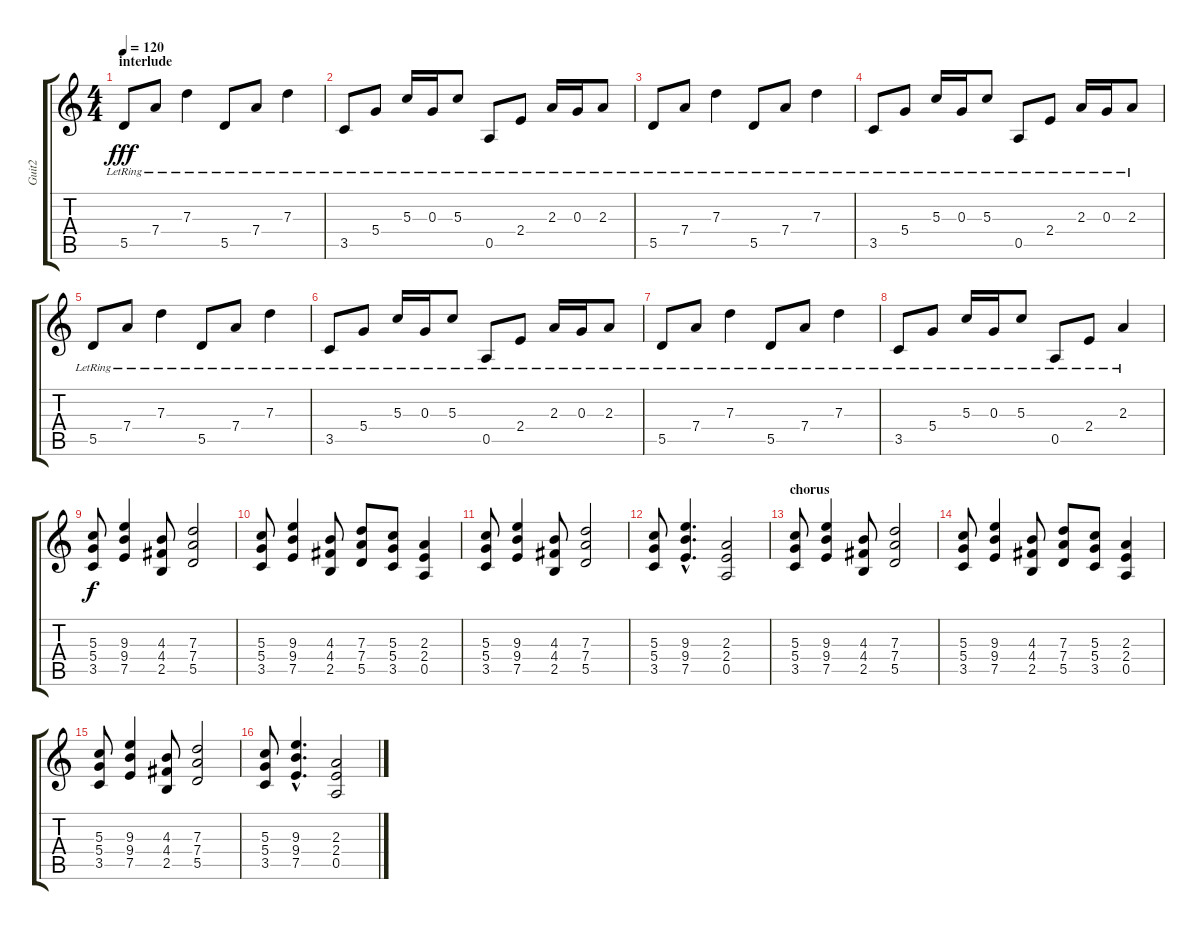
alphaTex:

\track ("Guit2" "Guit2") {instrument electricguitarclean}
\staff {score tabs}
\tuning (E4 B3 G3 D3 A2 E2) {hide}
\ts (4 4)
\section ("" "interlude")
\tempo 120
\clef g2
\ks c
5.5{lr}.8{dy fff} 7.4{lr}.8 7.3{lr}.4 5.5{lr}.8 7.4{lr}.8 7.3{lr}.4 |
3.5{lr}.8 5.4{lr}.8 5.3{lr}.16 0.3{lr}.16 5.3{lr}.8 0.5{lr}.8 2.4{lr}.8 2.3{lr}.16 0.3{lr}.16 2.3{lr}.8 |
5.5{lr}.8 7.4{lr}.8 7.3{lr}.4 5.5{lr}.8 7.4{lr}.8 7.3{lr}.4 |
3.5{lr}.8 5.4{lr}.8 5.3{lr}.16 0.3{lr}.16 5.3{lr}.8 0.5{lr}.8 2.4{lr}.8 2.3{lr}.16 0.3{lr}.16 2.3{lr}.8 |
5.5{lr}.8 7.4{lr}.8 7.3{lr}.4 5.5{lr}.8 7.4{lr}.8 7.3{lr}.4 |
3.5{lr}.8 5.4{lr}.8 5.3{lr}.16 0.3{lr}.16 5.3{lr}.8 0.5{lr}.8 2.4{lr}.8 2.3{lr}.16 0.3{lr}.16 2.3{lr}.8 |
5.5{lr}.8 7.4{lr}.8 7.3{lr}.4 5.5{lr}.8 7.4{lr}.8 7.3{lr}.4 |
3.5{lr}.8 5.4{lr}.8 5.3{lr}.16 0.3{lr}.16 5.3{lr}.8 0.5{lr}.8 2.4{lr}.8 2.3{lr}.4 |
(5.3 5.4 3.5).8{dy f instrument overdrivenguitar} (9.3 9.4 7.5).4 (4.3 4.4 2.5).8 (7.3 7.4 5.5).2 |
(5.3 5.4 3.5).8 (9.3 9.4 7.5).4 (4.3 4.4 2.5).8 (7.3 7.4 5.5).8 (5.3 5.4 3.5).8 (2.3 2.4 0.5).4 |
(5.3 5.4 3.5).8 (9.3 9.4 7.5).4 (4.3 4.4 2.5).8 (7.3 7.4 5.5).2 |
(5.3 5.4 3.5).8 (9.3{hac} 9.4{hac} 7.5{hac}).4{d} (2.3 2.4 0.5).2 |
\section ("" "chorus")
(5.3 5.4 3.5).8{instrument overdrivenguitar} (9.3 9.4 7.5).4 (4.3 4.4 2.5).8 (7.3 7.4 5.5).2 |
(5.3 5.4 3.5).8 (9.3 9.4 7.5).4 (4.3 4.4 2.5).8 (7.3 7.4 5.5).8 (5.3 5.4 3.5).8 (2.3 2.4 0.5).4 |
(5.3 5.4 3.5).8 (9.3 9.4 7.5).4 (4.3 4.4 2.5).8 (7.3 7.4 5.5).2 |
(5.3 5.4 3.5).8 (9.3{hac} 9.4{hac} 7.5{hac}).4{d} (2.3 2.4 0.5).2
